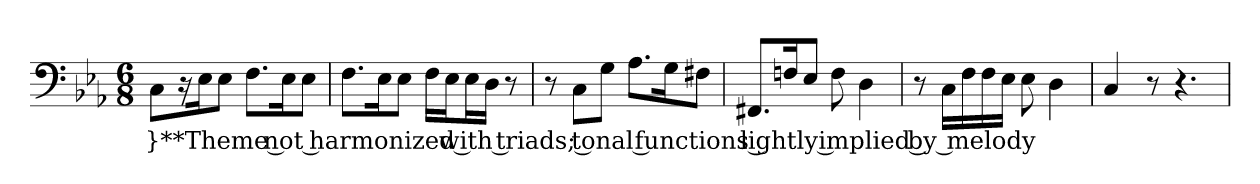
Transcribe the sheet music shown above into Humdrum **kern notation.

**kern	**text
*part1	*part1
*staff1	*staff1
*clefF4	*
*k[b-e-a-]	*
*c:	*
*M6/8	*
=1	=1
8CL	}**Theme not harmonized with triads; tonal functions lightly implied by melody
16r	.
16E-K	.
8E-J	.
8.FL	.
16E-K	.
8E-J	.
=2	=2
8.FL	.
16E-K	.
8E-J	.
16FLL	.
16E-J	.
16E-L	.
16DJJ	.
8r	.
=3	=3
8r	.
8CL	.
8GJ	.
8.A-L	.
16GK	.
8F#XJ	.
=4	=4
8.FF#XL	.
16FnK	.
8E-J	.
8F	.
4D	.
=5	=5
8r	.
16CLL	.
16F	.
16F	.
16E-JJ	.
8E-	.
4D	.
=6	=6
4C	.
8r	.
4.r	.
=	=
*-	*-
